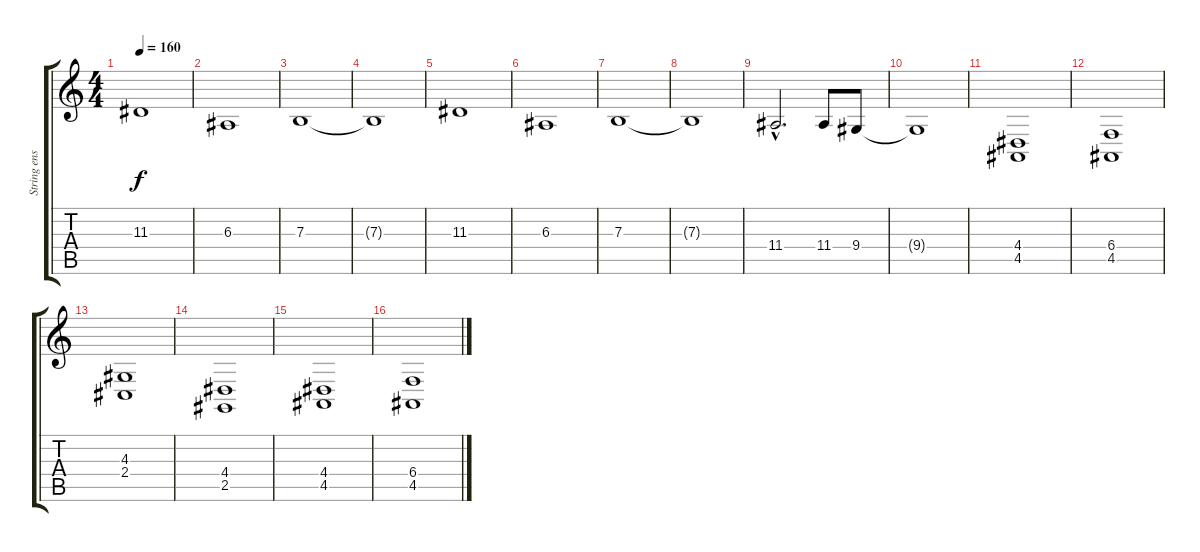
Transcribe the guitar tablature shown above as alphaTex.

\track ("String ensemble" "String ens") {instrument stringensemble1}
\staff {score tabs}
\tuning (Db4 Ab3 E3 B2 Gb2 Db2) {hide}
\ts (4 4)
\tempo 160
\clef g2
\ks c
11.3.1{dy f} |
6.3.1 |
7.3.1 |
7.3{t}.1 |
11.3.1 |
6.3.1 |
7.3.1 |
7.3{t}.1 |
11.4{hac}.2{d} 11.4.8 9.4.8 |
9.4{t}.1 |
(4.4 4.5).1 |
(6.4 4.5).1 |
(4.3 2.4).1 |
(4.4 2.5).1 |
(4.4 4.5).1 |
(6.4 4.5).1
